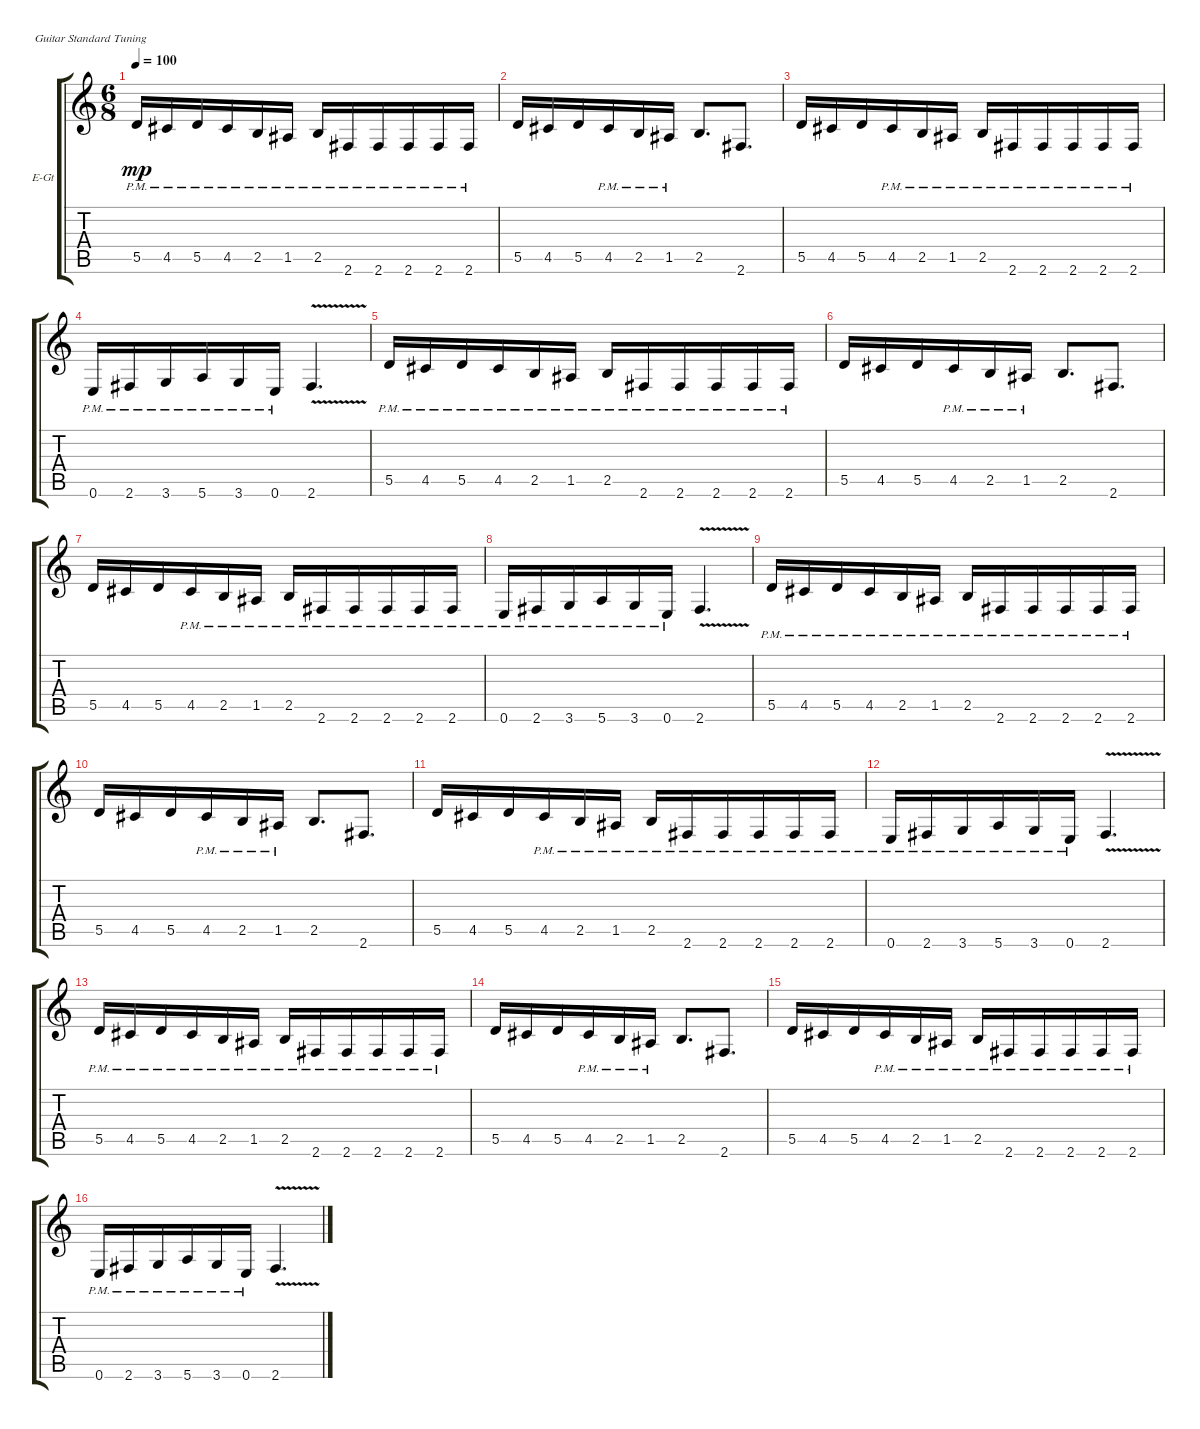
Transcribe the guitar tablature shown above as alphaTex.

\defaultSystemsLayout 4
\bracketExtendMode groupsimilarinstruments
\firstSystemTrackNameOrientation horizontal
\otherSystemsTrackNameOrientation horizontal
\track ("Herman the German" "E-Gt") {instrument distortionguitar}
\staff {score tabs}
\tuning (E4 B3 G3 D3 A2 E2)
\ts (6 8)
\tempo 100
\clef g2
\ks c
5.5{pm}.16{dy mp} 4.5{pm}.16 5.5{pm}.16 4.5{pm}.16 2.5{pm}.16 1.5{pm}.16 2.5{pm}.16 2.6{pm}.16 2.6{pm}.16 2.6{pm}.16 2.6{pm}.16 2.6{pm}.16 |
5.5.16 4.5.16 5.5.16 4.5{pm}.16 2.5{pm}.16 1.5{pm}.16 2.5.8{d} 2.6.8{d} |
5.5.16 4.5.16 5.5.16 4.5{pm}.16 2.5{pm}.16 1.5{pm}.16 2.5{pm}.16 2.6{pm}.16 2.6{pm}.16 2.6{pm}.16 2.6{pm}.16 2.6{pm}.16 |
0.6{pm}.16 2.6{pm}.16 3.6{pm}.16 5.6{pm}.16 3.6{pm}.16 0.6{pm}.16 2.6{v}.4{d} |
5.5{pm}.16 4.5{pm}.16 5.5{pm}.16 4.5{pm}.16 2.5{pm}.16 1.5{pm}.16 2.5{pm}.16 2.6{pm}.16 2.6{pm}.16 2.6{pm}.16 2.6{pm}.16 2.6{pm}.16 |
5.5.16 4.5.16 5.5.16 4.5{pm}.16 2.5{pm}.16 1.5{pm}.16 2.5.8{d} 2.6.8{d} |
5.5.16 4.5.16 5.5.16 4.5{pm}.16 2.5{pm}.16 1.5{pm}.16 2.5{pm}.16 2.6{pm}.16 2.6{pm}.16 2.6{pm}.16 2.6{pm}.16 2.6{pm}.16 |
0.6{pm}.16 2.6{pm}.16 3.6{pm}.16 5.6{pm}.16 3.6{pm}.16 0.6{pm}.16 2.6{v}.4{d} |
5.5{pm}.16 4.5{pm}.16 5.5{pm}.16 4.5{pm}.16 2.5{pm}.16 1.5{pm}.16 2.5{pm}.16 2.6{pm}.16 2.6{pm}.16 2.6{pm}.16 2.6{pm}.16 2.6{pm}.16 |
5.5.16 4.5.16 5.5.16 4.5{pm}.16 2.5{pm}.16 1.5{pm}.16 2.5.8{d} 2.6.8{d} |
5.5.16 4.5.16 5.5.16 4.5{pm}.16 2.5{pm}.16 1.5{pm}.16 2.5{pm}.16 2.6{pm}.16 2.6{pm}.16 2.6{pm}.16 2.6{pm}.16 2.6{pm}.16 |
0.6{pm}.16 2.6{pm}.16 3.6{pm}.16 5.6{pm}.16 3.6{pm}.16 0.6{pm}.16 2.6{v}.4{d} |
5.5{pm}.16 4.5{pm}.16 5.5{pm}.16 4.5{pm}.16 2.5{pm}.16 1.5{pm}.16 2.5{pm}.16 2.6{pm}.16 2.6{pm}.16 2.6{pm}.16 2.6{pm}.16 2.6{pm}.16 |
5.5.16 4.5.16 5.5.16 4.5{pm}.16 2.5{pm}.16 1.5{pm}.16 2.5.8{d} 2.6.8{d} |
5.5.16 4.5.16 5.5.16 4.5{pm}.16 2.5{pm}.16 1.5{pm}.16 2.5{pm}.16 2.6{pm}.16 2.6{pm}.16 2.6{pm}.16 2.6{pm}.16 2.6{pm}.16 |
0.6{pm}.16 2.6{pm}.16 3.6{pm}.16 5.6{pm}.16 3.6{pm}.16 0.6{pm}.16 2.6{v}.4{d}
